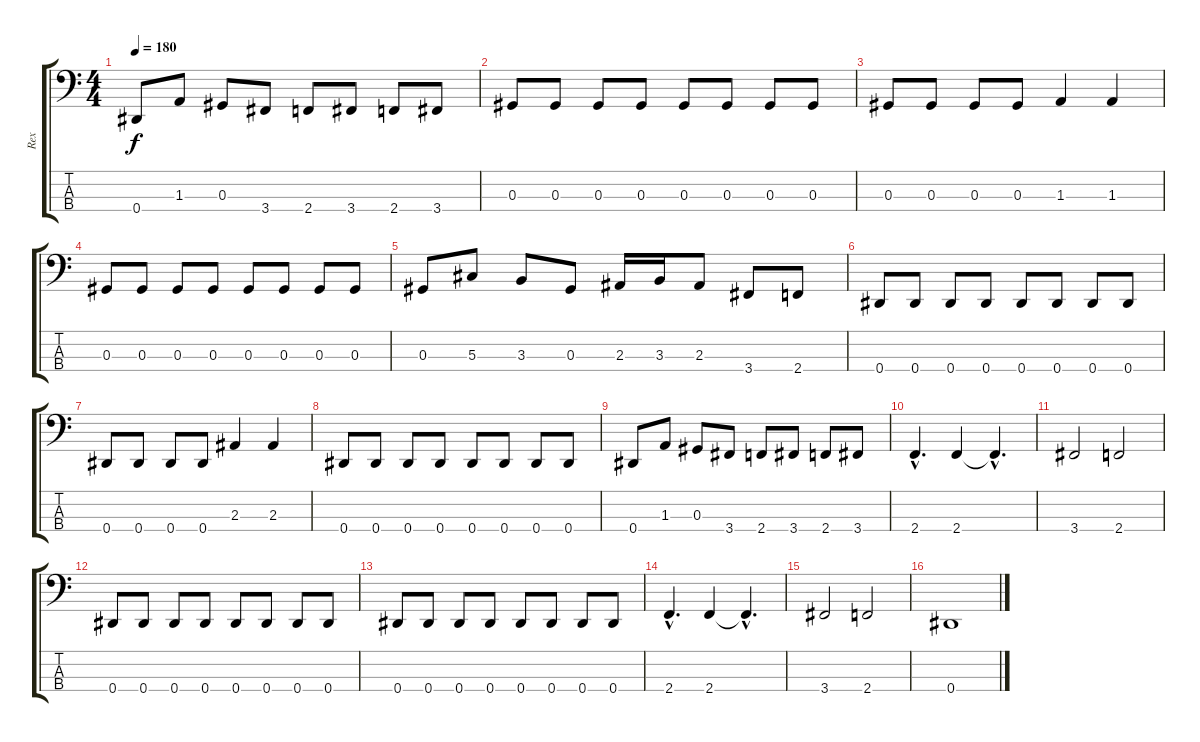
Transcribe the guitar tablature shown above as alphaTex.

\track ("Rex" "Rex") {instrument electricbasspick}
\staff {score tabs}
\tuning (Gb2 Db2 Ab1 Eb1) {hide}
\ts (4 4)
\tempo 180
\clef f4
\ks c
0.4.8{dy f} 1.3.8 0.3.8 3.4.8 2.4.8 3.4.8 2.4.8 3.4.8 |
0.3.8 0.3.8 0.3.8 0.3.8 0.3.8 0.3.8 0.3.8 0.3.8 |
0.3.8 0.3.8 0.3.8 0.3.8 1.3.4 1.3.4 |
0.3.8 0.3.8 0.3.8 0.3.8 0.3.8 0.3.8 0.3.8 0.3.8 |
0.3.8 5.3.8 3.3.8 0.3.8 2.3.16 3.3.16 2.3.8 3.4.8 2.4.8 |
0.4.8 0.4.8 0.4.8 0.4.8 0.4.8 0.4.8 0.4.8 0.4.8 |
0.4.8 0.4.8 0.4.8 0.4.8 2.3.4 2.3.4 |
0.4.8 0.4.8 0.4.8 0.4.8 0.4.8 0.4.8 0.4.8 0.4.8 |
0.4.8 1.3.8 0.3.8 3.4.8 2.4.8 3.4.8 2.4.8 3.4.8 |
2.4{hac}.4{d} 2.4.4 2.4{hac t}.4{d} |
3.4.2 2.4.2 |
0.4.8 0.4.8 0.4.8 0.4.8 0.4.8 0.4.8 0.4.8 0.4.8 |
0.4.8 0.4.8 0.4.8 0.4.8 0.4.8 0.4.8 0.4.8 0.4.8 |
2.4{hac}.4{d} 2.4.4 2.4{hac t}.4{d} |
3.4.2 2.4.2 |
0.4.1
